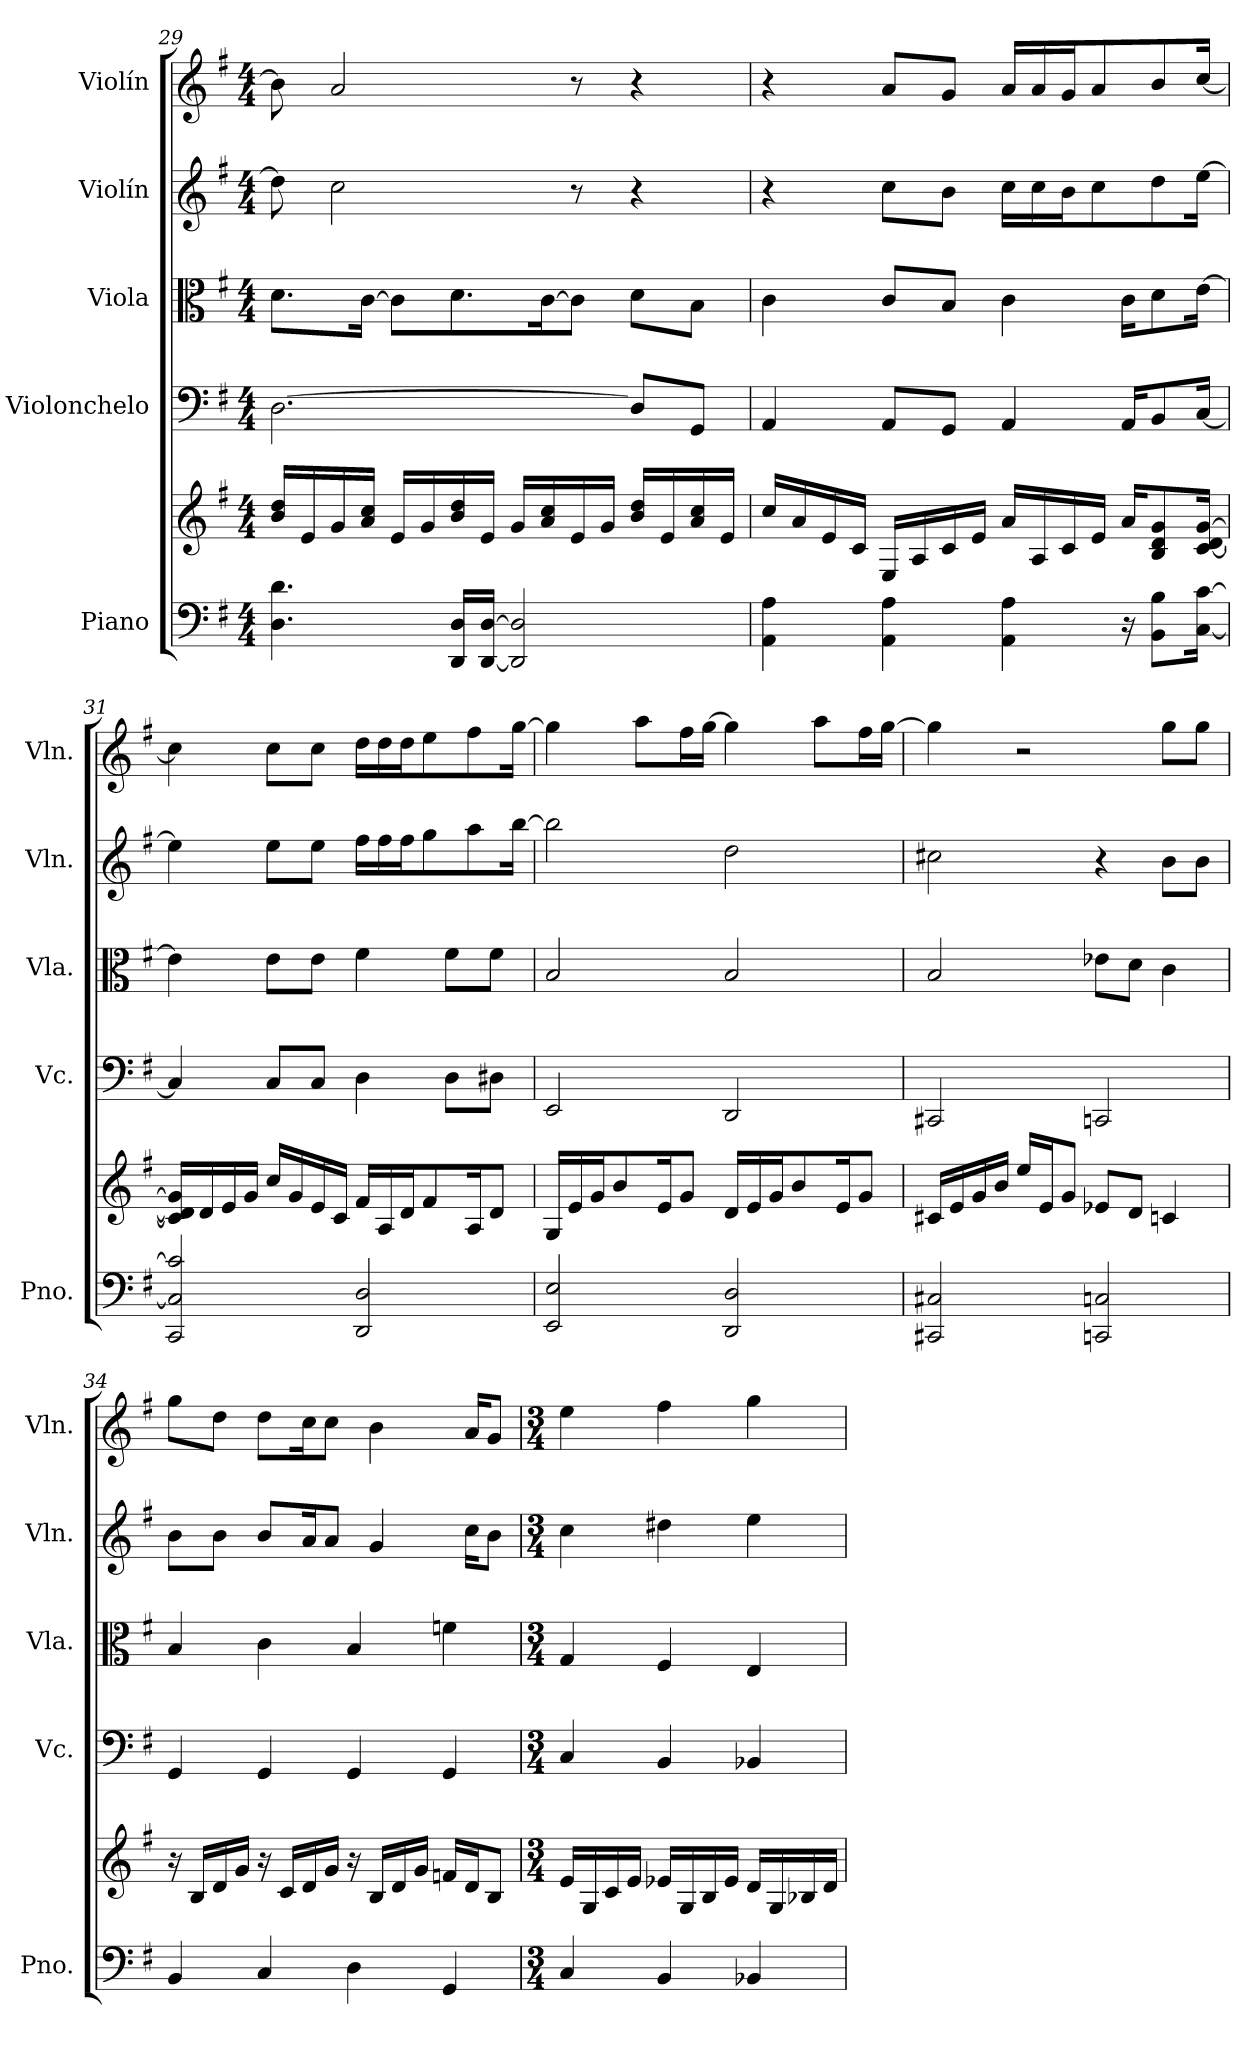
**kern	**kern	**kern	**kern	**kern	**kern
*part5	*part5	*part4	*part3	*part2	*part1
*staff6	*staff5	*staff4	*staff3	*staff2	*staff1
*I"Piano	*	*I"Violonchelo	*I"Viola	*I"Violín	*I"Violín
*I'Pno.	*	*I'Vc.	*I'Vla.	*I'Vln.	*I'Vln.
*clefF4	*clefG2	*clefF4	*clefC3	*clefG2	*clefG2
*k[f#]	*k[f#]	*k[f#]	*k[f#]	*k[f#]	*k[f#]
*M4/4	*M4/4	*M4/4	*M4/4	*M4/4	*M4/4
=29	=29	=29	=29	=29	=29
4.D\ 4.d\	16b/ 16dd/LL	[2.D\	8.d\L	8dd\]	8b\]
.	16e/	.	.	.	.
.	16g/	.	.	2cc\	2a/
.	16a/ 16cc/JJ	.	[16c\Jk	.	.
.	16e/LL	.	8c\L]	.	.
.	16g/	.	.	.	.
16DD/ 16D/LL	16b/ 16dd/	.	8.d\	.	.
[16DD/ [16D/JJ	16e/JJ	.	.	.	.
2DD/] 2D/]	16g/LL	.	.	.	.
.	16a/ 16cc/	.	[16c\K	.	.
.	16e/	.	8c\J]	8r	8r
.	16g/JJ	.	.	.	.
.	16b/ 16dd/LL	8D/L]	8d\L	4r	4r
.	16e/	.	.	.	.
.	16a/ 16cc/	8GG/J	8B\J	.	.
.	16e/JJ	.	.	.	.
!!LO:PB:g=z
=30	=30	=30	=30	=30	=30
4AA\ 4A\	16cc/LL	4AA/	4c\	4r	4r
.	16a/	.	.	.	.
.	16e/	.	.	.	.
.	16c/JJ	.	.	.	.
4AA\ 4A\	16E/LL	8AA/L	8c/L	8cc\L	8a/L
.	16A/	.	.	.	.
.	16c/	8GG/J	8B/J	8b\J	8g/J
.	16e/JJ	.	.	.	.
4AA\ 4A\	16a/LL	4AA/	4c\	16cc\LL	16a/LL
.	16A/	.	.	16cc\	16a/
.	16c/	.	.	16b\J	16g/J
.	16e/JJ	.	.	8cc\	8a/
16r	16a/KL	16AA/KL	16c\KL	.	.
8BB\ 8B\L	8B/ 8d/ 8g/	8BB/	8d\	8dd\	8b/
[16C\ [16c\Jk	[16c/ [16d/ [16g/Jk	[16C/Jk	[16e\Jk	[16ee\Jk	[16cc/Jk
=31	=31	=31	=31	=31	=31
2CC/ 2C/] 2c/]	16c/] 16d/] 16g/]LL	4C/]	4e\]	4ee\]	4cc\]
.	16d/	.	.	.	.
.	16e/	.	.	.	.
.	16g/JJ	.	.	.	.
.	16cc/LL	8C/L	8e\L	8ee\L	8cc\L
.	16g/	.	.	.	.
.	16e/	8C/J	8e\J	8ee\J	8cc\J
.	16c/JJ	.	.	.	.
2DD/ 2D/	16f#/LL	4D\	4f#\	16ff#\LL	16dd\LL
.	16A/	.	.	16ff#\	16dd\
.	16d/J	.	.	16ff#\J	16dd\J
.	8f#/	.	.	8gg\	8ee\
.	.	8D\L	8f#\L	.	.
.	16A/K	.	.	8aa\	8ff#\
.	8d/J	8D#X\J	8f#\J	.	.
.	.	.	.	[16bb\Jk	[16gg\Jk
!!LO:LB:g=z
=32	=32	=32	=32	=32	=32
2EE/ 2E/	16G/LL	2EE/	2B/	2bb\]	4gg\]
.	16e/	.	.	.	.
.	16g/J	.	.	.	.
.	8b/	.	.	.	.
.	.	.	.	.	8aa\L
.	16e/K	.	.	.	.
.	8g/J	.	.	.	16ff#\L
.	.	.	.	.	[16gg\JJ
2DD/ 2D/	16d/LL	2DD/	2B/	2dd\	4gg\]
.	16e/	.	.	.	.
.	16g/J	.	.	.	.
.	8b/	.	.	.	.
.	.	.	.	.	8aa\L
.	16e/K	.	.	.	.
.	8g/J	.	.	.	16ff#\L
.	.	.	.	.	[16gg\JJ
=33	=33	=33	=33	=33	=33
2CC#X/ 2C#X/	16c#X/LL	2CC#X/	2B/	2cc#X\	4gg\]
.	16e/	.	.	.	.
.	16g/	.	.	.	.
.	16b/JJ	.	.	.	.
.	16ee/LL	.	.	.	2r
.	16e/J	.	.	.	.
.	8g/J	.	.	.	.
2CCn/ 2Cn/	8e-X/L	2CCn/	8e-X\L	4r	.
.	8d/J	.	8d\J	.	.
.	4cn/	.	4c\	8b\L	8gg\L
.	.	.	.	8b\J	8gg\J
=34	=34	=34	=34	=34	=34
4BB/	16r	4GG/	4B/	8b\L	8gg\L
.	16B/LL	.	.	.	.
.	16d/	.	.	8b\J	8dd\J
.	16g/JJ	.	.	.	.
4C/	16r	4GG/	4c\	8b/L	8dd\L
.	16c/LL	.	.	.	.
.	16d/	.	.	16a/K	16cc\K
.	16g/JJ	.	.	8a/J	8cc\J
4D\	16r	4GG/	4B/	.	.
.	16B/LL	.	.	4g/	4b\
.	16d/	.	.	.	.
.	16g/JJ	.	.	.	.
4GG/	16fn/LL	4GG/	4fn\	.	.
.	16d/J	.	.	16cc\KL	16a/KL
.	8B/J	.	.	8b\J	8g/J
!!LO:PB:g=z
=35	=35	=35	=35	=35	=35
*M3/4	*M3/4	*M3/4	*M3/4	*M3/4	*M3/4
4C/	16e/LL	4C/	4G/	4cc\	4ee\
.	16G/	.	.	.	.
.	16c/	.	.	.	.
.	16e/JJ	.	.	.	.
4BB/	16e-X/LL	4BB/	4F#/	4dd#X\	4ff#\
.	16G/	.	.	.	.
.	16B/	.	.	.	.
.	16e-/JJ	.	.	.	.
4BB-X/	16d/LL	4BB-X/	4E/	4ee\	4gg\
.	16G/	.	.	.	.
.	16B-X/	.	.	.	.
.	16d/JJ	.	.	.	.
=	=	=	=	=	=
*-	*-	*-	*-	*-	*-
